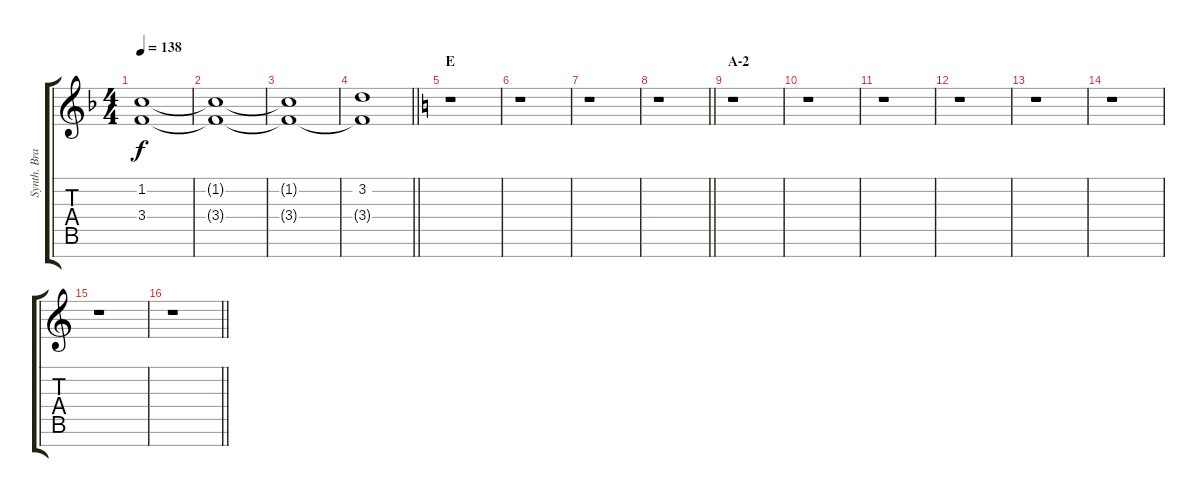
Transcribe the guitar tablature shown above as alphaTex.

\track ("Synth. Brass Pad" "Synth. Bra") {instrument synthbrass1}
\staff {score tabs}
\tuning (E5 B4 G4 D4 A3 E3 B2) {hide}
\ts (4 4)
\tempo 138
\clef g2
\ks f
(1.2{t} 3.4{t}).1{dy f} |
(1.2{t} 3.4{t}).1 |
(1.2{t} 3.4{t}).1 |
\barLineRight lightlight
(3.2 3.4{t}).1 |
\section ("" "E")
\ks c
r.1 |
r.1 |
r.1 |
\barLineRight lightlight
r.1 |
\section ("" "A-2")
r.1 |
r.1 |
r.1 |
r.1 |
r.1 |
r.1 |
r.1 |
\barLineRight lightlight
r.1
